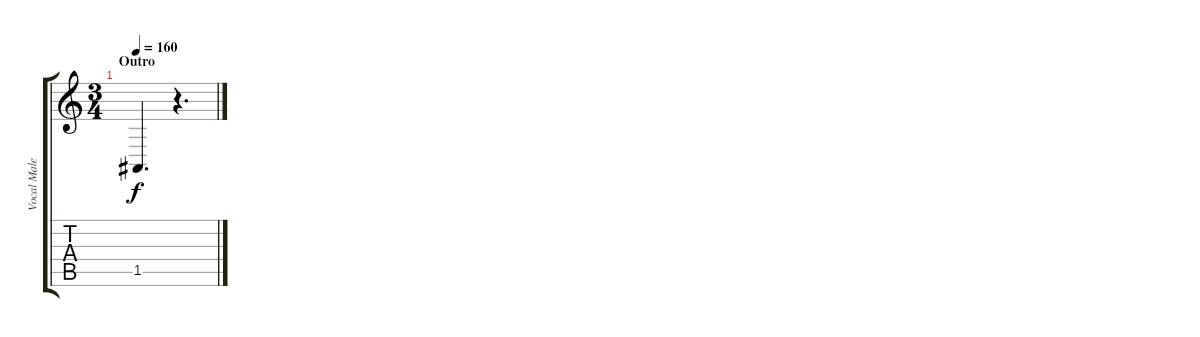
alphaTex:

\track ("Vocal Male" "Vocal Male") {instrument lead2sawtooth}
\staff {score tabs}
\tuning (E4 B3 G3 D3 A2 E2) {hide}
\ts (3 4)
\section ("" "Outro")
\tempo 160
\clef g2
\ks c
1.5.4{d dy f} r.4{d}
